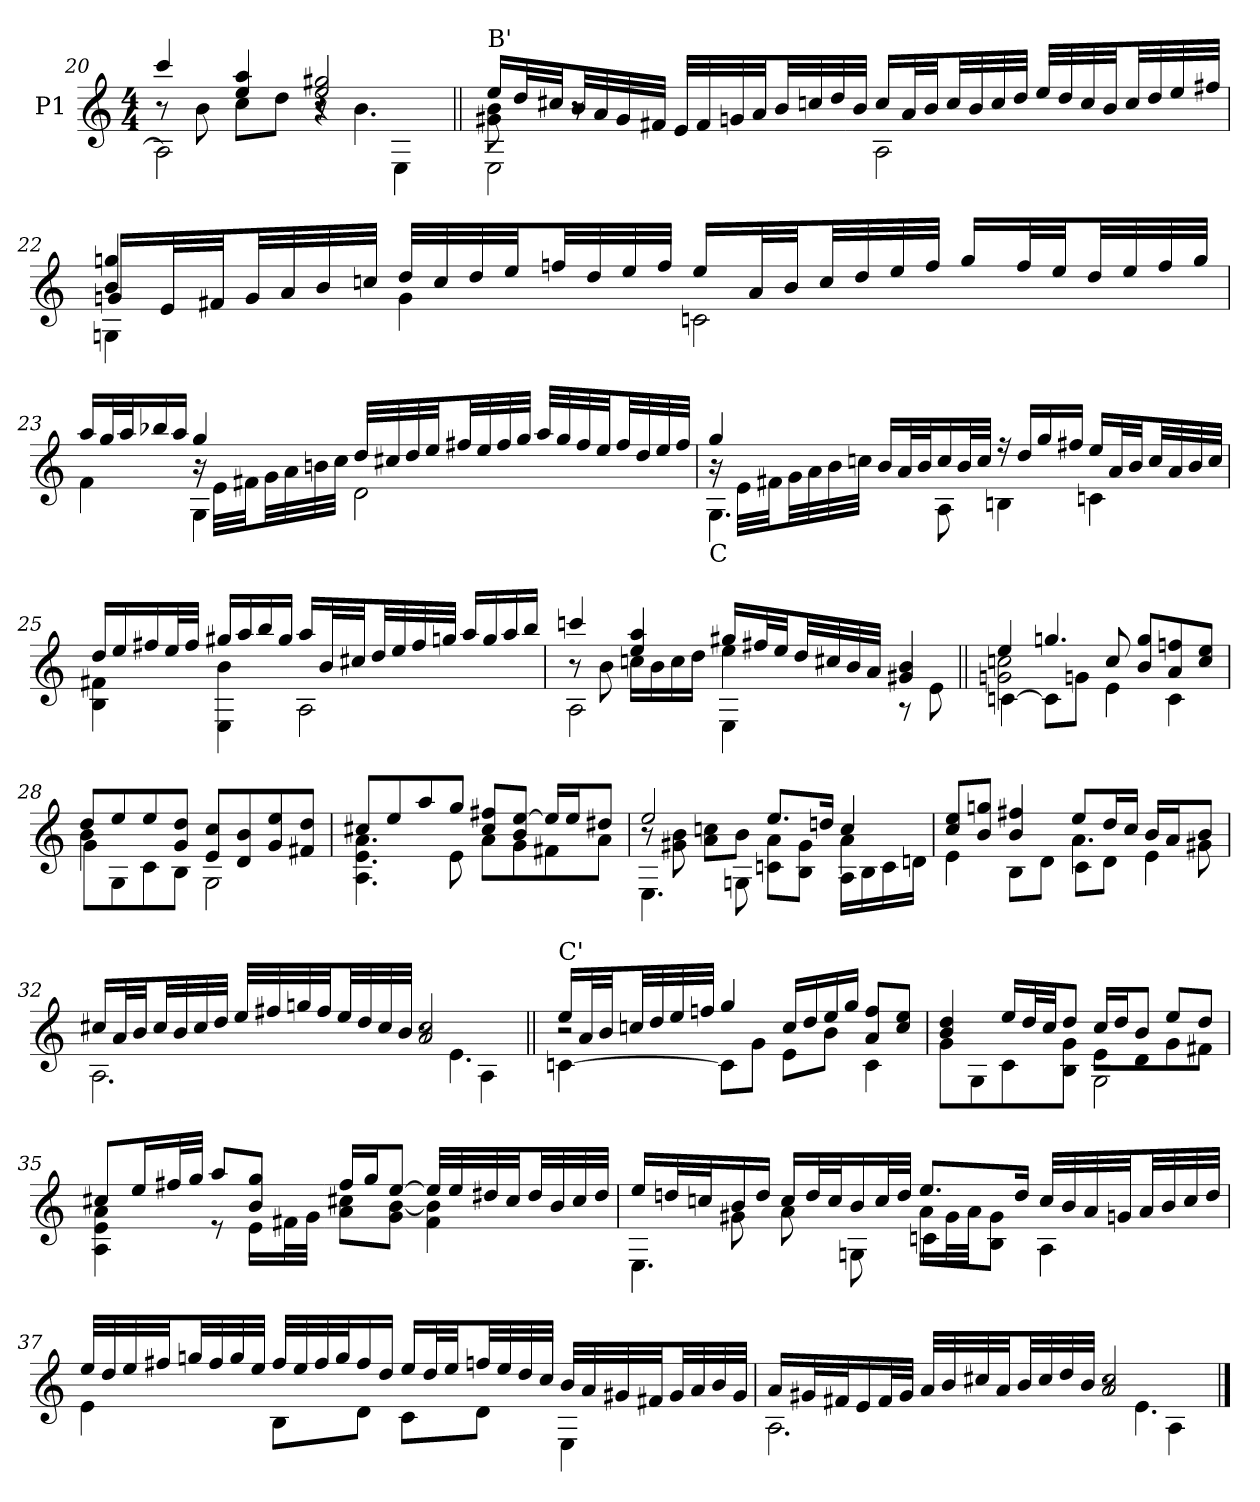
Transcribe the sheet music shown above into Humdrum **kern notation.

**kern
*part1
*staff1
*I"P1
*clefG2
*ITrd7c12
*k[]
*C:
*M4/4
=20
*^
*	*^
4cci/	8r	2AAi\]
.	8Bi\	.
4ei/ 4ai	8ci\L	.
.	8di\J	.
2ei/ 2g#Xi	8r	4r
.	4.Bi\	.
.	.	4EEi\
=21||	=21||	=21||
!LO:TX:a:t=B'	!	!
16ei/LL	8G#Xi\ 8Bi	2EEi\
32di/L	.	.
32c#Xi/JJ	.	.
32Bi/LL	8r	.
32Ai/	.	.
32G#i/	.	.
32F#Xi/JJJ	.	.
32Ei/LLL	2.ryy	.
32F#i/	.	.
32Gni/	.	.
32Ai/JJ	.	.
32Bi/LL	.	.
32cni/	.	.
32di/	.	.
32Bi/JJJ	.	.
16ci/LL	.	2AAi\
32Ai/L	.	.
32Bi/JJ	.	.
32ci/LL	.	.
32Bi/	.	.
32ci/	.	.
32di/JJJ	.	.
32ei/LLL	.	.
32di/	.	.
32ci/	.	.
32Bi/JJ	.	.
32ci/LL	.	.
32di/	.	.
32ei/	.	.
32f#Xi/JJJ	.	.
!!LO:LB:g=z	!!	!!
=22	=22	=22
4Bi/ 4gni	16Gni/LL	4GGni\
.	32Ei/L	.
.	32F#Xi/JJ	.
.	32Gi/LL	.
.	32Ai/	.
.	32Bi/	.
.	32cni/JJJ	.
32di/LLL	4Gi\	2.ryy
32ci/	.	.
32di/	.	.
32ei/JJ	.	.
32fni/LL	.	.
32di/	.	.
32ei/	.	.
32fi/JJJ	.	.
16ei/LL	2Cni\	.
32Ai/L	.	.
32Bi/JJ	.	.
32ci/LL	.	.
32di/	.	.
32ei/	.	.
32fi/JJJ	.	.
16gi/LL	.	.
32fi/L	.	.
32ei/JJ	.	.
32di/LL	.	.
32ei/	.	.
32fi/	.	.
32gi/JJJ	.	.
=23	=23	=23
16ai/LL	4Fi\	4ryy
32gi/L	.	.
32ai/J	.	.
16b-Xi/	.	.
16ai/JJ	.	.
4gi/	16r	4GGi\
.	32Ei\LLL	.
.	32F#Xi\JJ	.
.	32Gi\LL	.
.	32Ai\	.
.	32Bni\	.
.	32ci\JJJ	.
32di/LLL	2ryy	2Di\
32c#Xi/	.	.
32di/	.	.
32ei/JJ	.	.
32f#Xi/LL	.	.
32ei/	.	.
32f#i/	.	.
32gi/JJJ	.	.
32ai/LLL	.	.
32gi/	.	.
32f#i/	.	.
32ei/JJ	.	.
32f#i/LL	.	.
32di/	.	.
32ei/	.	.
32f#i/JJJ	.	.
!!LO:LB:g=z	!!	!!
=24	=24	=24
!LO:TX:b:t=C	!	!
4gi/	16r	4.GGi\
.	32Ei\LLL	.
.	32F#Xi\JJ	.
.	32Gi\LL	.
.	32Ai\	.
.	32Bi\	.
.	32cni\JJJ	.
16Bi/LL	2.ryy	.
32Ai/L	.	.
32Bi/J	.	.
16ci/	.	8AAi\
32Bi/L	.	.
32ci/JJJ	.	.
16r	.	4BBni\
16di/LL	.	.
16gi/	.	.
16f#Xi/JJ	.	.
16ei/LL	.	4Cni\
32Ai/L	.	.
32Bi/JJ	.	.
32ci/LL	.	.
32Ai/	.	.
32Bi/	.	.
32ci/JJJ	.	.
*	*v	*v
=25	=25
16di/LL	4BBi\ 4F#Xi
16ei/	.
16f#Xi/	.
32ei/L	.
32f#i/JJJ	.
16g#Xi/LL	4EEi\ 4Bi
16ai/	.
16bi/	.
16g#i/JJ	.
16ai/LL	2AAi\
32Bi/L	.
32c#Xi/JJ	.
32di/LL	.
32ei/	.
32f#i/	.
32gni/JJJ	.
16ai/LL	.
16gi/	.
16ai/	.
16bi/JJ	.
=26	=26
*	*^
4ccni/	8r	2AAi\
.	8Bi\	.
4ei/ 4ai	16cni\LL	.
.	16Bi\	.
.	16ci\	.
.	16di\JJ	.
16g#Xi/LL	4ei\	4EEi\
32f#Xi/L	.	.
32ei/JJ	.	.
32di/LL	.	.
32c#Xi/	.	.
32Bi/	.	.
32Ai/JJJ	.	.
4G#Xi/ 4Bi	4ryy	8r
.	.	8Ei\
!!LO:LB:g=z	!!	!!
=27||	=27||	=27||
4ei/	2Gni\ 2cni	[4Cni\
4.gni/	.	8Ci\L]
.	.	8Gni\J
.	8ci/	4Ei\
8Bi/ 8giL	4.ryy	.
8Ai/ 8fni	.	4Ci\
8ci/ 8eiJ	.	.
=28	=28	=28
8di/L	4Bi\	8Gi\L
8ei/	.	8GGi\
8ei/	4ryy	8Ci\
8Gi/ 8diJ	.	8BBi\J
8Ei/ 8ciL	2GGi\	2ryy
8Di/ 8Bi	.	.
8Gi/ 8ei	.	.
8F#Xi/ 8diJ	.	.
*	*v	*v
=29	=29
8c#Xi/L	4.AAi\ 4.Ei 4.Ai
8ei/	.
8ai/	.
8gi/J	8Ei\
8c#i/ 8f#XiL	8Ai\L
8Bi/ [8eiJ	8Gi\
16ei/LL]	8F#Xi\
16ei/J	.
8d#Xi/J	8Ai\J
=30	=30
*	*^
2ei/	8r	4.EEi\
.	8G#Xi\ 8Bi	.
.	8Ai\ 8cniL	.
.	8Bi\J	8GGni\
8.ei/L	8Cni\ 8AiL	4ryy
.	8BBi\ 8G#iJ	.
16dni/Jk	.	.
4ci/	4Ai\	16AAi\LL
.	.	16BBi\
.	.	16Ci\
.	.	16Dni\JJ
=31	=31	=31
8ci/ 8eiL	2ryy	4Ei\
8Bi/ 8gniJ	.	.
4Bi/ 4f#Xi	.	8BBi\L
.	.	8Di\J
8ei/L	4.Ai\	8Ci\L
16di/L	.	8Di\J
16ci/JJ	.	.
16Bi/LL	.	4Ei\
16Ai/J	.	.
8Bi/J	8G#Xi\	.
!!LO:LB:g=z	!!	!!
=32	=32	=32
16c#Xi/LL	2ryy	2.AAi\
32Ai/L	.	.
32Bi/JJ	.	.
32c#i/LL	.	.
32Bi/	.	.
32c#i/	.	.
32di/JJJ	.	.
32ei/LLL	.	.
32f#Xi/	.	.
32gni/	.	.
32f#i/JJ	.	.
32ei/LL	.	.
32di/	.	.
32c#i/	.	.
32Bi/JJJ	.	.
2Ai/ 2c#i	8r	.
.	4.Ei\	.
.	.	4AAi\
=33||	=33||	=33||
!LO:TX:a:t=C'	!	!
16ei/LL	2r	[4Cni\
32Ai/L	.	.
32Bi/JJ	.	.
32cni/LL	.	.
32di/	.	.
32ei/	.	.
32fni/JJJ	.	.
4gi/	.	8Ci\L]
.	.	8Gi\J
16ci/LL	2ryy	8Ei\L
16di/	.	.
16ei/	.	8Bi\J
16gi/JJ	.	.
8Ai/ 8fiL	.	4Ci\
8ci/ 8eiJ	.	.
=34	=34	=34
4Bi/ 4di	8Gi\L	2ryy
.	8GGi\	.
16ei/LL	8Ci\	.
32di/L	.	.
32ci/JJ	.	.
8di/J	8BBi\ 8GiJ	.
16ci/LL	8Ei\L	2GGi\
16di/J	.	.
8Bi/J	8Di\	.
8ei/L	8Gi\	.
8di/J	8F#Xi\J	.
*	*v	*v
!!LO:LB:g=z
=35	=35
8c#Xi/L	4AAi\ 4Ei 4Ai
16ei/L	.
32f#Xi/L	.
32gi/JJJ	.
8ai/L	8r
8Bi/ 8giJ	16Ei\LL
.	32F#Xi\L
.	32Gi\JJJ
16f#i/LL	8Ai\ 8c#XiL
16gi/J	.
[8ei/J	8Gi\ [8BiJ
32ei/LLL]	4F#i\ 4Bi]
32ei/	.
32d#Xi/	.
32c#i/JJ	.
32d#i/LL	.
32Bi/	.
32c#i/	.
32d#i/JJJ	.
=36	=36
*	*^
16ei/LL	8ryy	4.EEi\
32dni/L	.	.
32cni/J	.	.
16Bi/	8G#Xi\	.
16di/JJ	.	.
16ci/LL	8Ai\	.
32di/L	.	.
32ci/J	.	.
16Bi/	8ryy	8GGni\
32ci/L	.	.
32di/JJJ	.	.
8.ei/L	16Ai\LL	8Cni\L
.	32G#i\L	.
.	32Ai\JJJ	.
.	8ryy	8BBi\ 8G#iJ
16di/Jk	.	.
32ci/LLL	4AAi\	4ryy
32Bi/	.	.
32Ai/	.	.
32Gni/JJ	.	.
32Ai/LL	.	.
32Bi/	.	.
32ci/	.	.
32di/JJJ	.	.
*	*v	*v
!!LO:LB:g=z
=37	=37
32ei/LLL	4Ei\
32di/	.
32ei/	.
32f#Xi/JJ	.
32gni/LL	.
32f#i/	.
32gi/	.
32ei/JJJ	.
32f#i/LLL	8BBi\L
32ei/	.
32f#i/	.
32gi/J	.
16f#i/	8Di\J
16di/JJ	.
16ei/LL	8Ci\L
32di/L	.
32ei/JJ	.
32fni/LL	8Di\J
32ei/	.
32di/	.
32ci/JJJ	.
32Bi/LLL	4EEi\
32Ai/	.
32G#Xi/	.
32F#Xi/JJ	.
32G#i/LL	.
32Ai/	.
32Bi/	.
32G#i/JJJ	.
=38	=38
*	*^
16Ai/LL	2ryy	2.AAi\
32G#Xi/L	.	.
32F#Xi/J	.	.
16Ei/	.	.
32F#i/L	.	.
32G#i/JJJ	.	.
32Ai/LLL	.	.
32Bi/	.	.
32c#Xi/	.	.
32Ai/JJ	.	.
32Bi/LL	.	.
32c#i/	.	.
32di/	.	.
32Bi/JJJ	.	.
2Ai/ 2c#i	8r	.
.	4.Ei\	.
.	.	4AAi\
*v	*v	*v
==
*-
